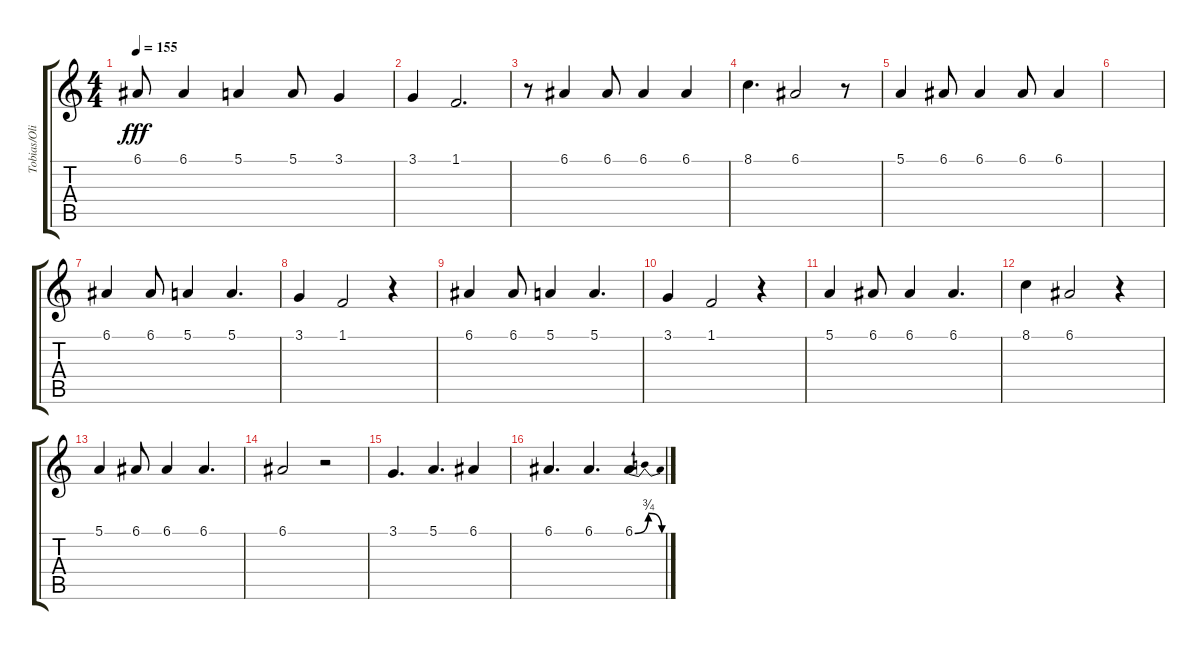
\track ("Tobias/Oliver" "Tobias/Oli") {instrument lead2sawtooth}
\staff {score tabs}
\tuning (E4 B3 G3 D3 A2 E2) {hide}
\ts (4 4)
\tempo 155
\clef g2
\ks c
6.1.8{dy fff} 6.1.4 5.1.4 5.1.8 3.1.4 |
3.1.4 1.1.2{d} |
r.8 6.1.4 6.1.8 6.1.4 6.1.4 |
8.1.4{d} 6.1.2 r.8 |
5.1.4 6.1.8 6.1.4 6.1.8 6.1.4 |
|
6.1.4 6.1.8 5.1.4 5.1.4{d} |
3.1.4 1.1.2 r.4 |
6.1.4 6.1.8 5.1.4 5.1.4{d} |
3.1.4 1.1.2 r.4 |
5.1.4 6.1.8 6.1.4 6.1.4{d} |
8.1.4 6.1.2 r.4 |
5.1.4 6.1.8 6.1.4 6.1.4{d} |
6.1.2 r.2 |
3.1.4{d} 5.1.4{d} 6.1.4 |
6.1.4{d} 6.1.4{d} 6.1{be (bendrelease 0 0 15 3 36 3 60 0)}.4
